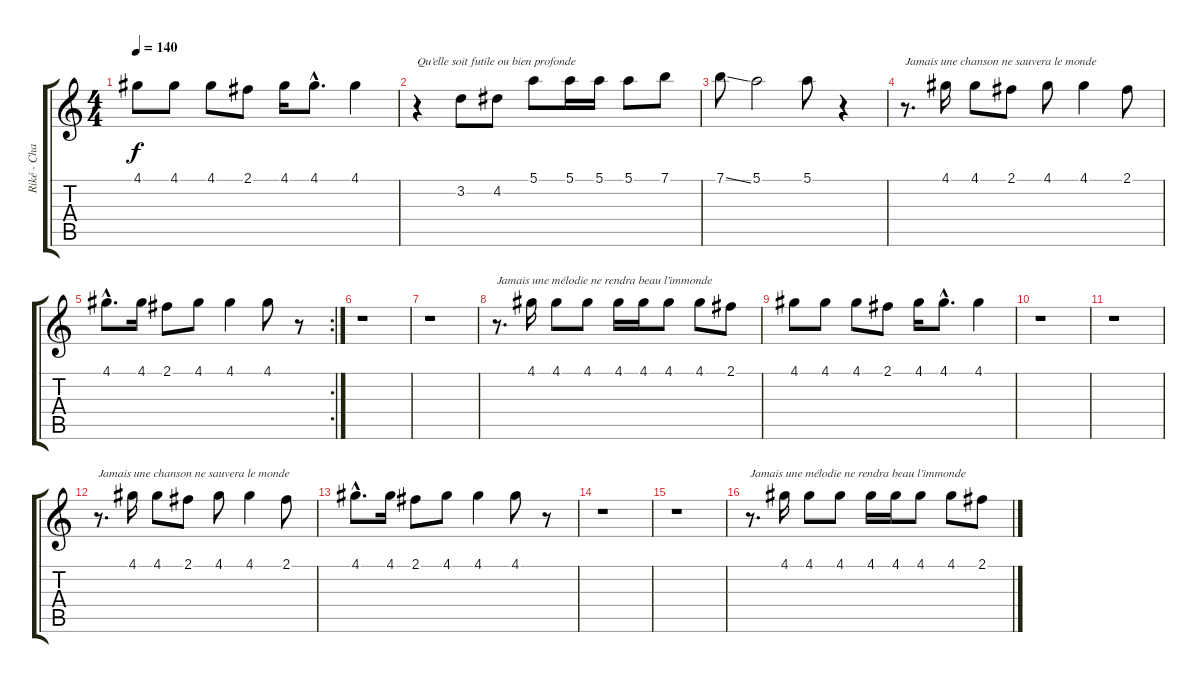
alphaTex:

\track ("Riké - Chant" "Riké - Cha") {instrument electricguitarmuted}
\staff {score tabs}
\tuning (E4 B3 G3 D3 A2 E2) {hide}
\ts (4 4)
\tempo 140
\clef g2
\ks c
4.1.8{dy f} 4.1.8 4.1.8 2.1.8 4.1.16 4.1{hac}.8{d} 4.1.4 |
r.4{txt "Qu’elle soit futile ou bien profonde"} 3.2.8 4.2.8 5.1.8 5.1.16 5.1.16 5.1.8 7.1.8 |
7.1{ss}.8 5.1.2 5.1.8 r.4 |
r.8{d txt "Jamais une chanson ne sauvera le monde"} 4.1.16 4.1.8 2.1.8 4.1.8 4.1.4 2.1.8 |
\rc 2
4.1{hac}.8{d} 4.1.16 2.1.8 4.1.8 4.1.4 4.1.8 r.8 |
r.1 |
r.1 |
r.8{d txt "Jamais une mélodie ne rendra beau l’immonde"} 4.1.16 4.1.8 4.1.8 4.1.16 4.1.16 4.1.8 4.1.8 2.1.8 |
4.1.8 4.1.8 4.1.8 2.1.8 4.1.16 4.1{hac}.8{d} 4.1.4 |
r.1 |
r.1 |
r.8{d txt "Jamais une chanson ne sauvera le monde"} 4.1.16 4.1.8 2.1.8 4.1.8 4.1.4 2.1.8 |
4.1{hac}.8{d} 4.1.16 2.1.8 4.1.8 4.1.4 4.1.8 r.8 |
r.1 |
r.1 |
r.8{d txt "Jamais une mélodie ne rendra beau l’immonde" volume 12} 4.1.16 4.1.8 4.1.8 4.1.16 4.1.16 4.1.8 4.1.8 2.1.8
